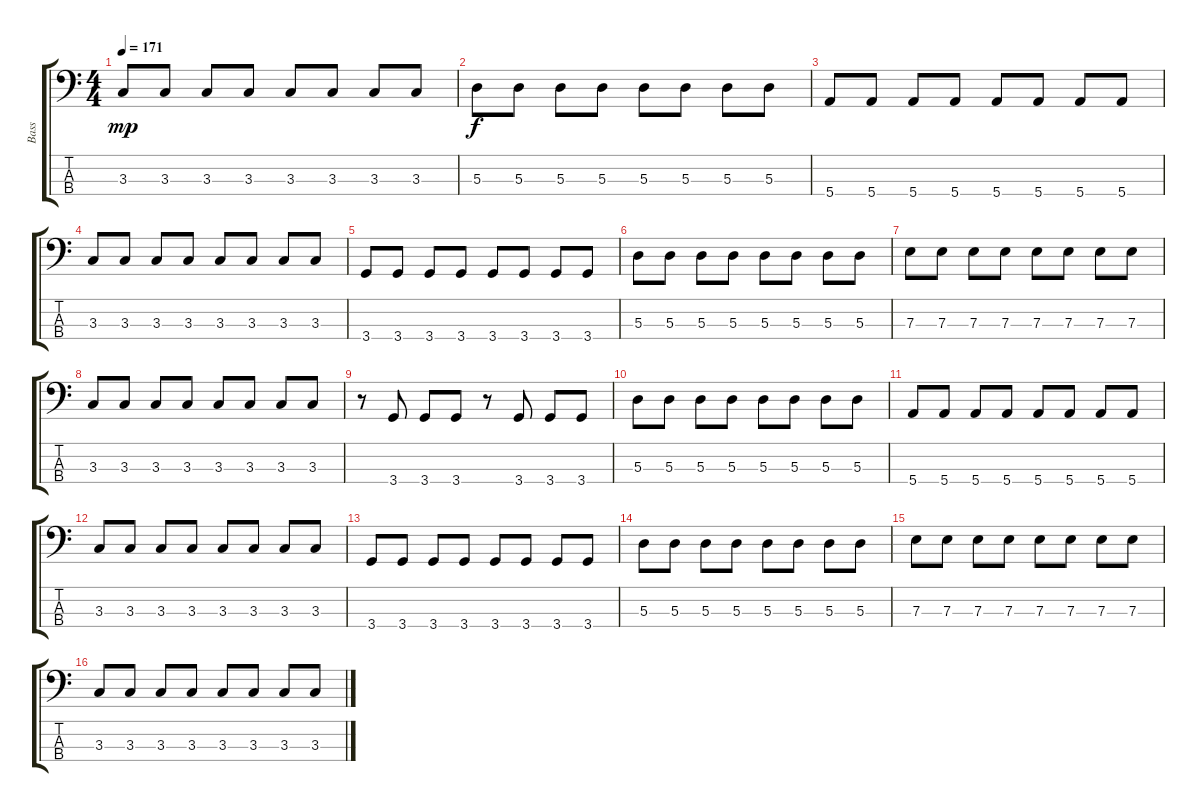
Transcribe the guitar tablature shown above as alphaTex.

\track ("Bass" "Bass") {instrument electricbasspick}
\staff {score tabs}
\tuning (G2 D2 A1 E1) {hide}
\ts (4 4)
\tempo 171
\clef f4
\ks c
3.3.8{dy mp} 3.3.8 3.3.8 3.3.8 3.3.8 3.3.8 3.3.8 3.3.8 |
5.3.8{dy f} 5.3.8 5.3.8 5.3.8 5.3.8 5.3.8 5.3.8 5.3.8 |
5.4.8 5.4.8 5.4.8 5.4.8 5.4.8 5.4.8 5.4.8 5.4.8 |
3.3.8 3.3.8 3.3.8 3.3.8 3.3.8 3.3.8 3.3.8 3.3.8 |
3.4.8 3.4.8 3.4.8 3.4.8 3.4.8 3.4.8 3.4.8 3.4.8 |
5.3.8 5.3.8 5.3.8 5.3.8 5.3.8 5.3.8 5.3.8 5.3.8 |
7.3.8 7.3.8 7.3.8 7.3.8 7.3.8 7.3.8 7.3.8 7.3.8 |
3.3.8 3.3.8 3.3.8 3.3.8 3.3.8 3.3.8 3.3.8 3.3.8 |
r.8 3.4.8 3.4.8 3.4.8 r.8 3.4.8 3.4.8 3.4.8 |
5.3.8 5.3.8 5.3.8 5.3.8 5.3.8 5.3.8 5.3.8 5.3.8 |
5.4.8 5.4.8 5.4.8 5.4.8 5.4.8 5.4.8 5.4.8 5.4.8 |
3.3.8 3.3.8 3.3.8 3.3.8 3.3.8 3.3.8 3.3.8 3.3.8 |
3.4.8 3.4.8 3.4.8 3.4.8 3.4.8 3.4.8 3.4.8 3.4.8 |
5.3.8 5.3.8 5.3.8 5.3.8 5.3.8 5.3.8 5.3.8 5.3.8 |
7.3.8 7.3.8 7.3.8 7.3.8 7.3.8 7.3.8 7.3.8 7.3.8 |
3.3.8 3.3.8 3.3.8 3.3.8 3.3.8 3.3.8 3.3.8 3.3.8
